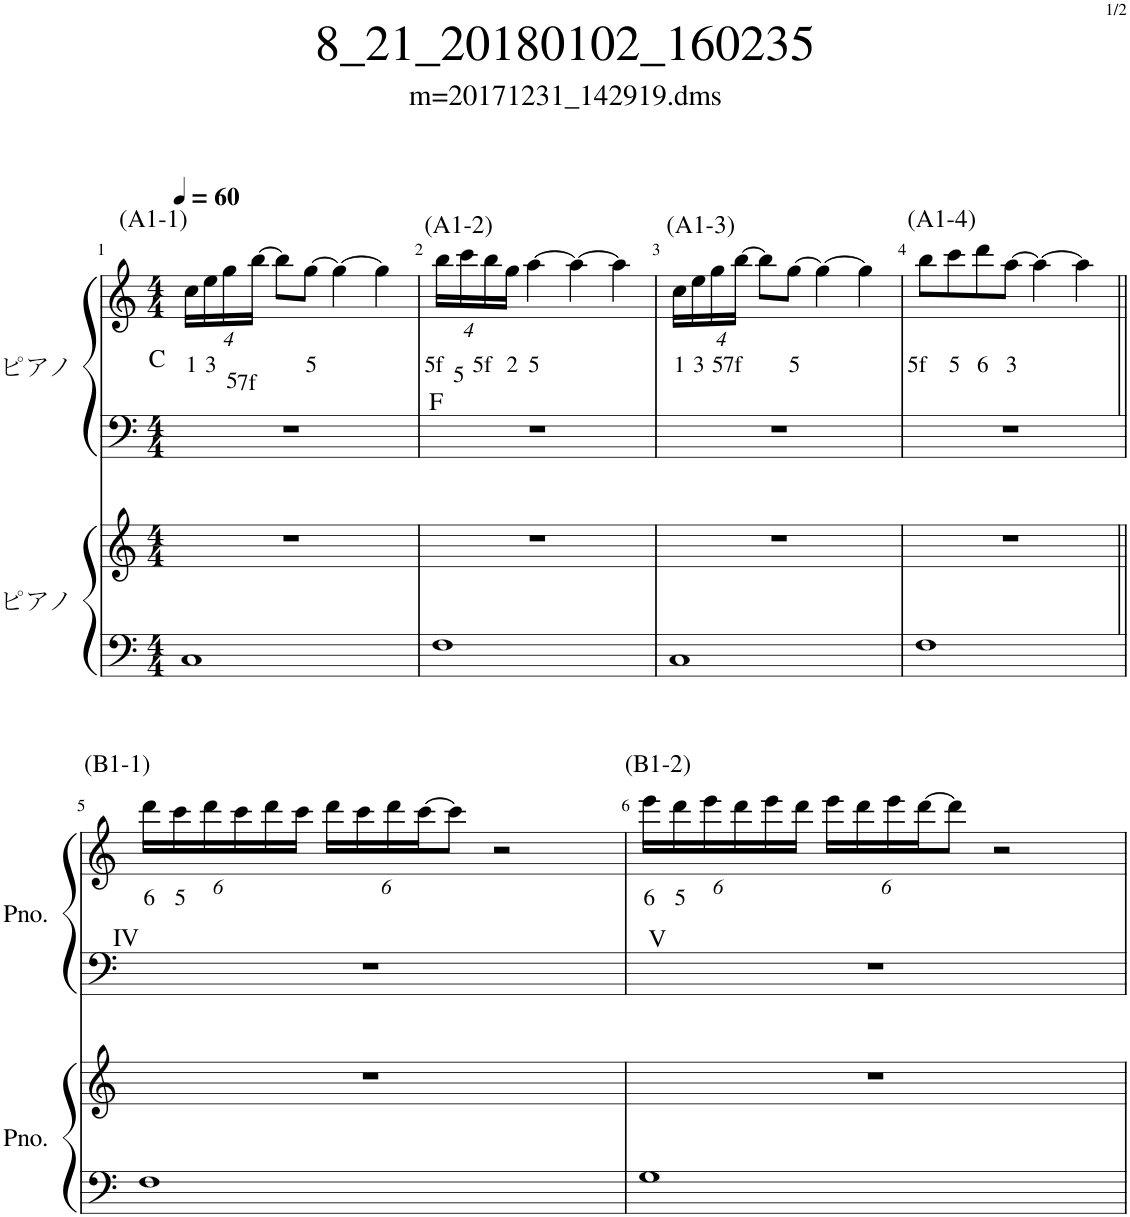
**kern	**kern	**kern	**kern	**text	**harte
*part2	*part2	*part1	*part1	*part1	*part1
*staff4	*staff3	*staff2	*staff1	*staff1	*
*I"ピアノ	*	*I"ピアノ	*	*	*
*clefF4	*clefG2	*clefF4	*clefG2	*	*
*k[]	*k[]	*k[]	*k[]	*	*
*M4/4	*M4/4	*M4/4	*M4/4	*	*
*MM60	*MM60	*MM60	*MM60	*	*
=1	=1	=1	=1	=1	=1
!	!	!	!LO:TX:a:t=(A1-1)	!	!
!	!	!	!	!LO:LY:b	!
1C	1r	1r	16cc\LL	1	C:maj
!	!	!	!	!LO:LY:b	!
.	.	.	16ee\	3	.
!	!	!	!	!LO:LY:b	!
.	.	.	16gg\	5	.
!	!	!	!	!LO:LY:b	!
.	.	.	[16bb\JJ	7f	.
.	.	.	8bb\L]	.	.
!	!	!	!	!LO:LY:b	!
.	.	.	[8gg\J	5	.
.	.	.	4gg\_	.	.
.	.	.	4gg\]	.	.
=2	=2	=2	=2	=2	=2
!	!	!	!LO:TX:a:t=(A1-2)	!	!
!	!	!	!	!LO:LY:b	!
1F	1r	1r	16bb\LL	5f	F:maj
!	!	!	!	!LO:LY:b	!
.	.	.	16ccc\	5	.
!	!	!	!	!LO:LY:b	!
.	.	.	16bb\	5f	.
!	!	!	!	!LO:LY:b	!
.	.	.	16gg\JJ	2	.
!	!	!	!	!LO:LY:b	!
.	.	.	[4aa\	5	.
.	.	.	4aa\_	.	.
.	.	.	4aa\]	.	.
=3	=3	=3	=3	=3	=3
!	!	!	!LO:TX:a:t=(A1-3)	!	!
!	!	!	!	!LO:LY:b	!
1C	1r	1r	16cc\LL	1	.
!	!	!	!	!LO:LY:b	!
.	.	.	16ee\	3	.
!	!	!	!	!LO:LY:b	!
.	.	.	16gg\	5	.
!	!	!	!	!LO:LY:b	!
.	.	.	[16bb\JJ	7f	.
.	.	.	8bb\L]	.	.
!	!	!	!	!LO:LY:b	!
.	.	.	[8gg\J	5	.
.	.	.	4gg\_	.	.
.	.	.	4gg\]	.	.
=4	=4	=4	=4	=4	=4
!	!	!	!LO:TX:a:t=(A1-4)	!	!
!	!	!	!	!LO:LY:b	!
1F	1r	1r	8bb\L	5f	.
!	!	!	!	!LO:LY:b	!
.	.	.	8ccc\	5	.
!	!	!	!	!LO:LY:b	!
.	.	.	8ddd\	6	.
!	!	!	!	!LO:LY:b	!
.	.	.	[8aa\J	3	.
.	.	.	4aa\_	.	.
.	.	.	4aa\]	.	.
!!LO:LB:g=z
=5||	=5||	=5||	=5||	=5||	=5||
*	*	*	*Xbrackettup	*	*
!	!	!	!LO:TX:a:t=(B1-1)	!	!
!	!	!	!	!LO:LY:b	!LO:H:kt=Ⅳ
1F	1r	1r	24ddd\LL	6	N
!	!	!	!	!LO:LY:b	!
.	.	.	24ccc\	5	.
.	.	.	24ddd\	.	.
.	.	.	24ccc\	.	.
.	.	.	24ddd\	.	.
.	.	.	24ccc\JJ	.	.
.	.	.	24ddd\LL	.	.
.	.	.	24ccc\	.	.
.	.	.	24ddd\	.	.
.	.	.	[24ccc\J	.	.
.	.	.	12ccc\J]	.	.
.	.	.	2r	.	.
=6	=6	=6	=6	=6	=6
!	!	!	!LO:TX:a:t=(B1-2)	!	!
!	!	!	!	!LO:LY:b	!LO:H:kt=V
1G	1r	1r	24eee\LL	6	N
!	!	!	!	!LO:LY:b	!
.	.	.	24ddd\	5	.
.	.	.	24eee\	.	.
.	.	.	24ddd\	.	.
.	.	.	24eee\	.	.
.	.	.	24ddd\JJ	.	.
.	.	.	24eee\LL	.	.
.	.	.	24ddd\	.	.
.	.	.	24eee\	.	.
.	.	.	[24ddd\J	.	.
.	.	.	12ddd\J]	.	.
.	.	.	2r	.	.
=	=	=	=	=	=
*-	*-	*-	*-	*-	*-
